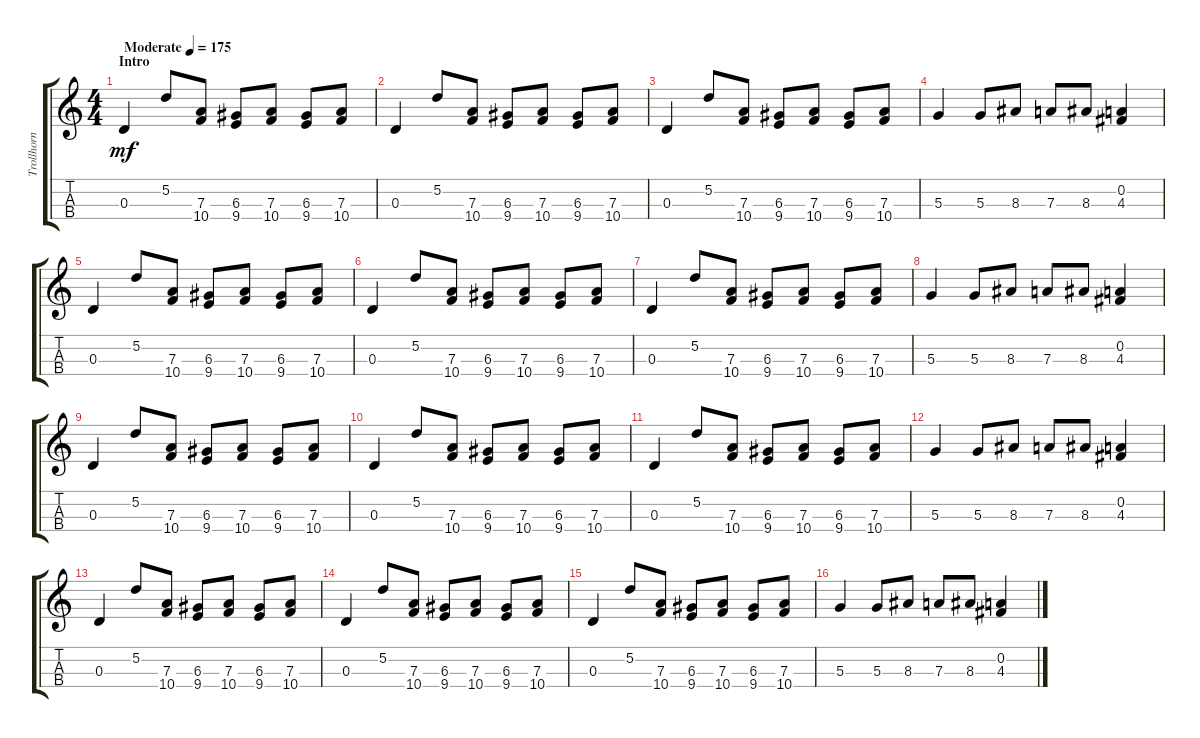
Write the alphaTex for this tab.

\track ("Trollhorn (strings)" "Trollhorn ") {instrument stringensemble1}
\staff {score tabs}
\tuning (E5 A4 D4 G3) {hide}
\ts (4 4)
\section ("" "Intro")
\tempo (175 "Moderate")
\clef g2
\ks c
0.3.4{dy mf instrument stringensemble1} 5.2.8 (7.3 10.4).8 (6.3 9.4).8 (7.3 10.4).8 (6.3 9.4).8 (7.3 10.4).8 |
0.3.4 5.2.8 (7.3 10.4).8 (6.3 9.4).8 (7.3 10.4).8 (6.3 9.4).8 (7.3 10.4).8 |
0.3.4 5.2.8 (7.3 10.4).8 (6.3 9.4).8 (7.3 10.4).8 (6.3 9.4).8 (7.3 10.4).8 |
5.3.4 5.3.8 8.3.8 7.3.8 8.3.8 (0.2 4.3).4 |
0.3.4 5.2.8 (7.3 10.4).8 (6.3 9.4).8 (7.3 10.4).8 (6.3 9.4).8 (7.3 10.4).8 |
0.3.4 5.2.8 (7.3 10.4).8 (6.3 9.4).8 (7.3 10.4).8 (6.3 9.4).8 (7.3 10.4).8 |
0.3.4 5.2.8 (7.3 10.4).8 (6.3 9.4).8 (7.3 10.4).8 (6.3 9.4).8 (7.3 10.4).8 |
5.3.4 5.3.8 8.3.8 7.3.8 8.3.8 (0.2 4.3).4 |
0.3.4 5.2.8 (7.3 10.4).8 (6.3 9.4).8 (7.3 10.4).8 (6.3 9.4).8 (7.3 10.4).8 |
0.3.4 5.2.8 (7.3 10.4).8 (6.3 9.4).8 (7.3 10.4).8 (6.3 9.4).8 (7.3 10.4).8 |
0.3.4 5.2.8 (7.3 10.4).8 (6.3 9.4).8 (7.3 10.4).8 (6.3 9.4).8 (7.3 10.4).8 |
5.3.4 5.3.8 8.3.8 7.3.8 8.3.8 (0.2 4.3).4 |
0.3.4 5.2.8 (7.3 10.4).8 (6.3 9.4).8 (7.3 10.4).8 (6.3 9.4).8 (7.3 10.4).8 |
0.3.4 5.2.8 (7.3 10.4).8 (6.3 9.4).8 (7.3 10.4).8 (6.3 9.4).8 (7.3 10.4).8 |
0.3.4 5.2.8 (7.3 10.4).8 (6.3 9.4).8 (7.3 10.4).8 (6.3 9.4).8 (7.3 10.4).8 |
5.3.4 5.3.8 8.3.8 7.3.8 8.3.8 (0.2 4.3).4
